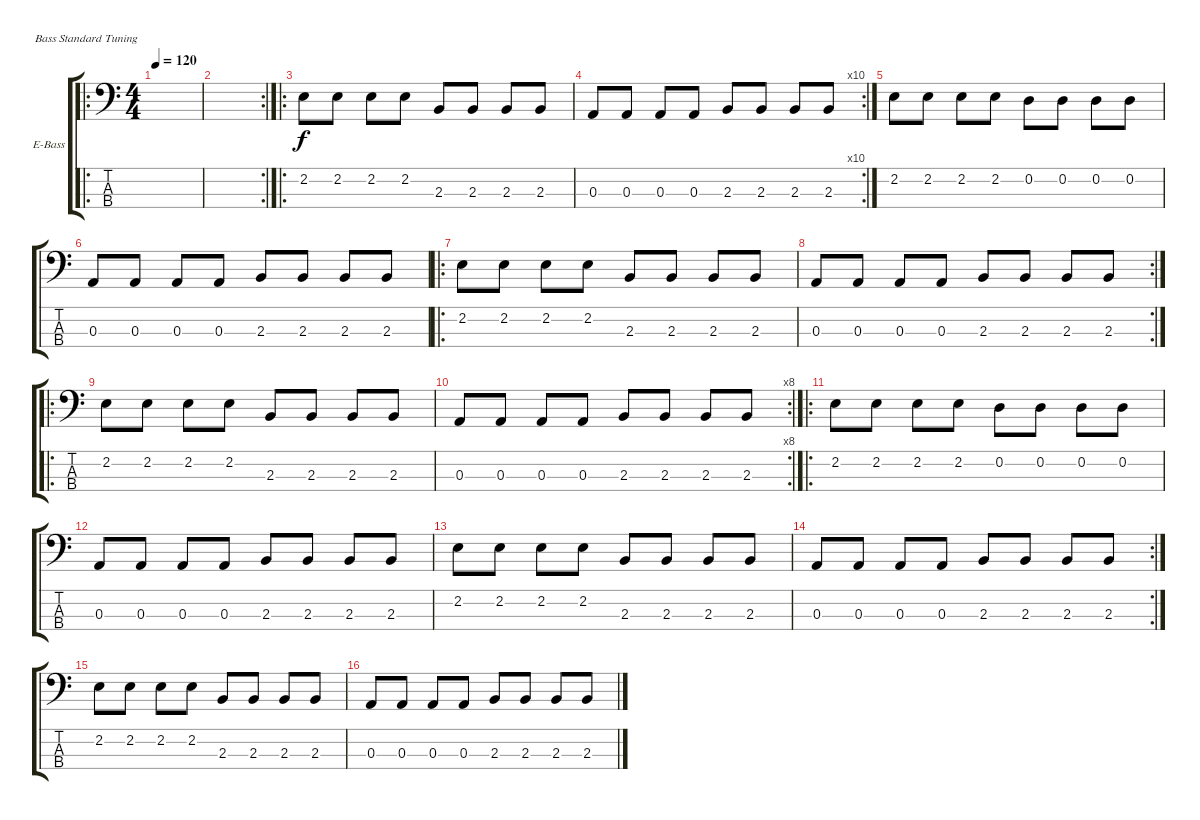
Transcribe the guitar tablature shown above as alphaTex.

\defaultSystemsLayout 4
\bracketExtendMode groupsimilarinstruments
\firstSystemTrackNameOrientation horizontal
\otherSystemsTrackNameOrientation horizontal
\track ("Electric Bass" "E-Bass") {instrument electricbassfinger}
\staff {score tabs}
\tuning (G2 D2 A1 E1)
\ro
\ts (4 4)
\tempo 120
\clef f4
\ks c
|
\rc 2
|
\ro
2.2.8 2.2.8 2.2.8 2.2.8 2.3.8 2.3.8 2.3.8 2.3.8 |
\rc 10
0.3.8 0.3.8 0.3.8 0.3.8 2.3.8 2.3.8 2.3.8 2.3.8 |
2.2.8 2.2.8 2.2.8 2.2.8 0.2.8 0.2.8 0.2.8 0.2.8 |
0.3.8 0.3.8 0.3.8 0.3.8 2.3.8 2.3.8 2.3.8 2.3.8 |
\ro
2.2.8 2.2.8 2.2.8 2.2.8 2.3.8 2.3.8 2.3.8 2.3.8 |
\rc 2
0.3.8 0.3.8 0.3.8 0.3.8 2.3.8 2.3.8 2.3.8 2.3.8 |
\ro
2.2.8 2.2.8 2.2.8 2.2.8 2.3.8 2.3.8 2.3.8 2.3.8 |
\rc 8
0.3.8 0.3.8 0.3.8 0.3.8 2.3.8 2.3.8 2.3.8 2.3.8 |
\ro
2.2.8 2.2.8 2.2.8 2.2.8 0.2.8 0.2.8 0.2.8 0.2.8 |
0.3.8 0.3.8 0.3.8 0.3.8 2.3.8 2.3.8 2.3.8 2.3.8 |
2.2.8 2.2.8 2.2.8 2.2.8 2.3.8 2.3.8 2.3.8 2.3.8 |
\rc 2
0.3.8 0.3.8 0.3.8 0.3.8 2.3.8 2.3.8 2.3.8 2.3.8 |
2.2.8 2.2.8 2.2.8 2.2.8 2.3.8 2.3.8 2.3.8 2.3.8 |
0.3.8 0.3.8 0.3.8 0.3.8 2.3.8 2.3.8 2.3.8 2.3.8
